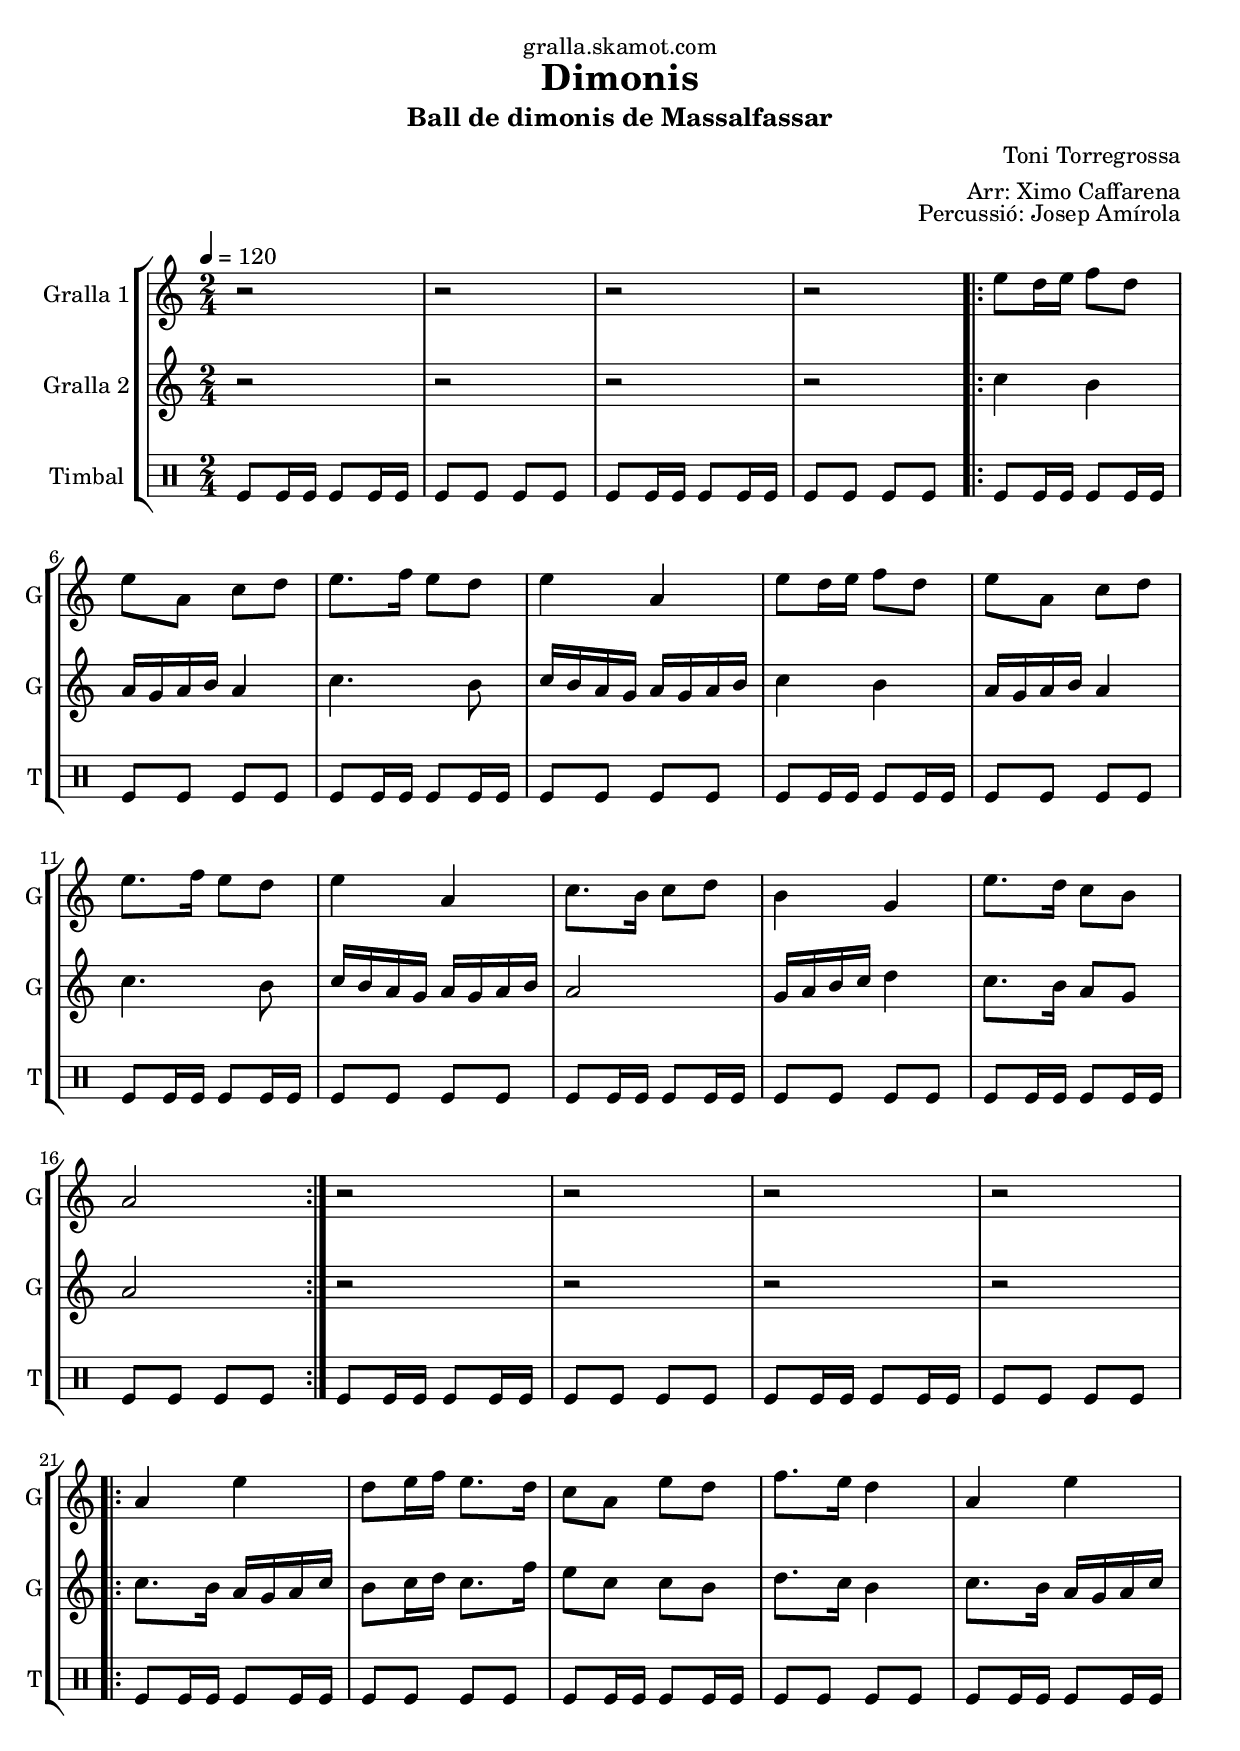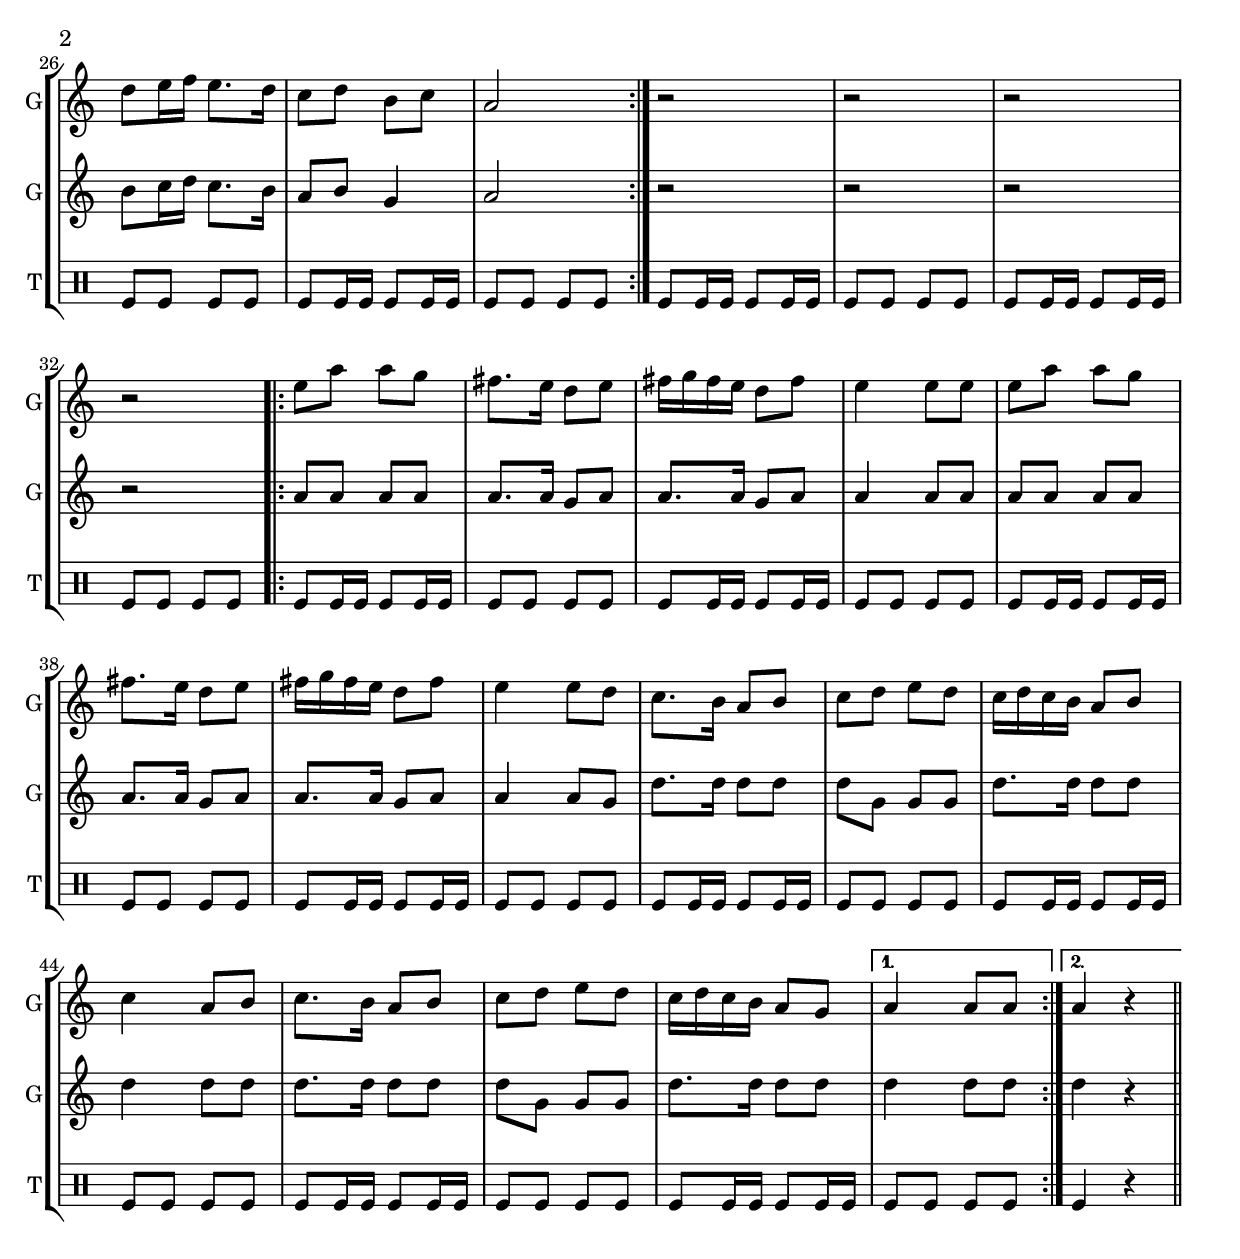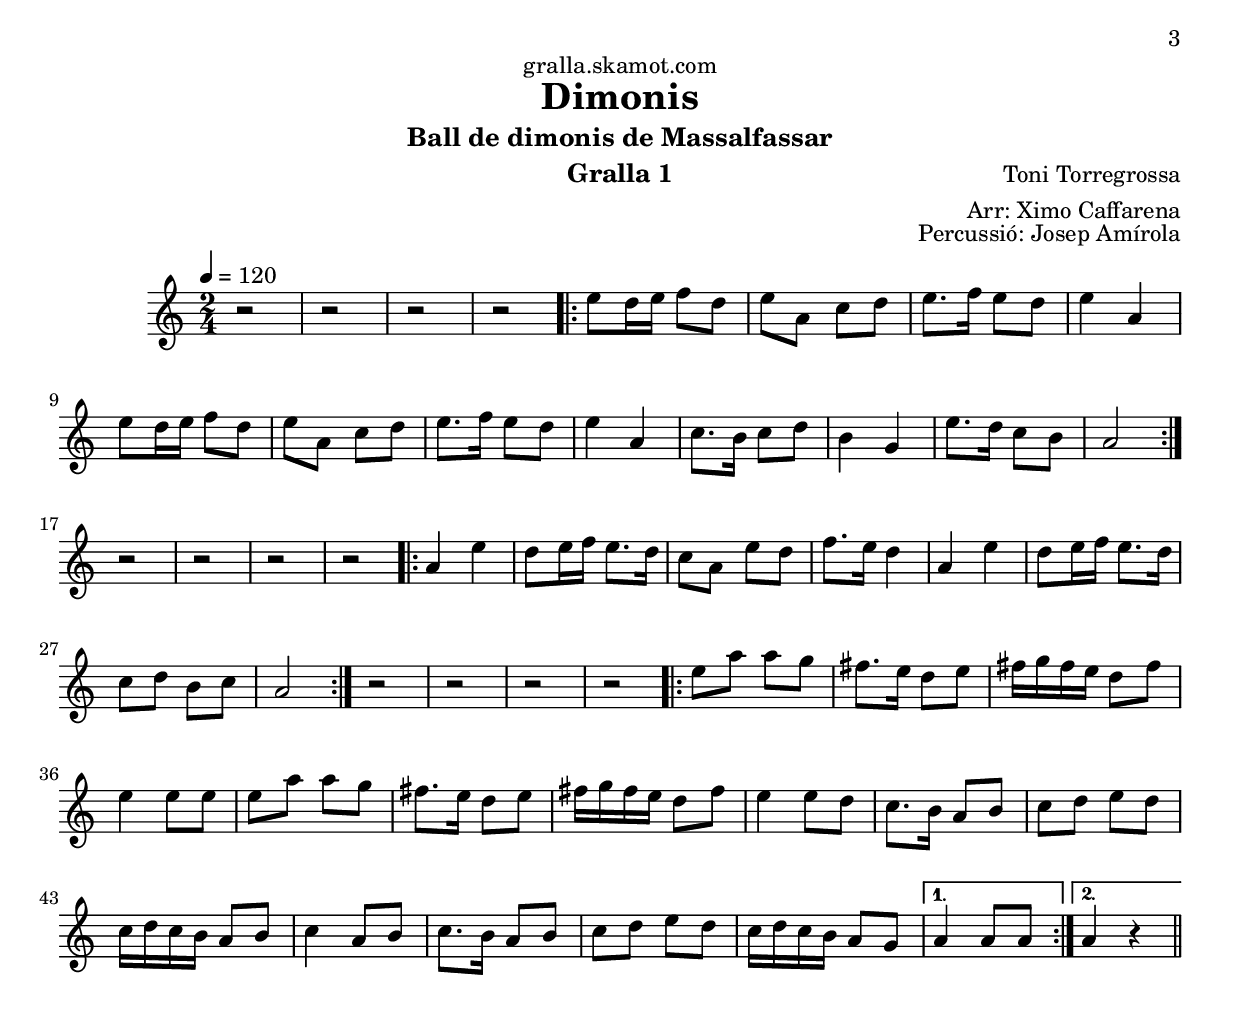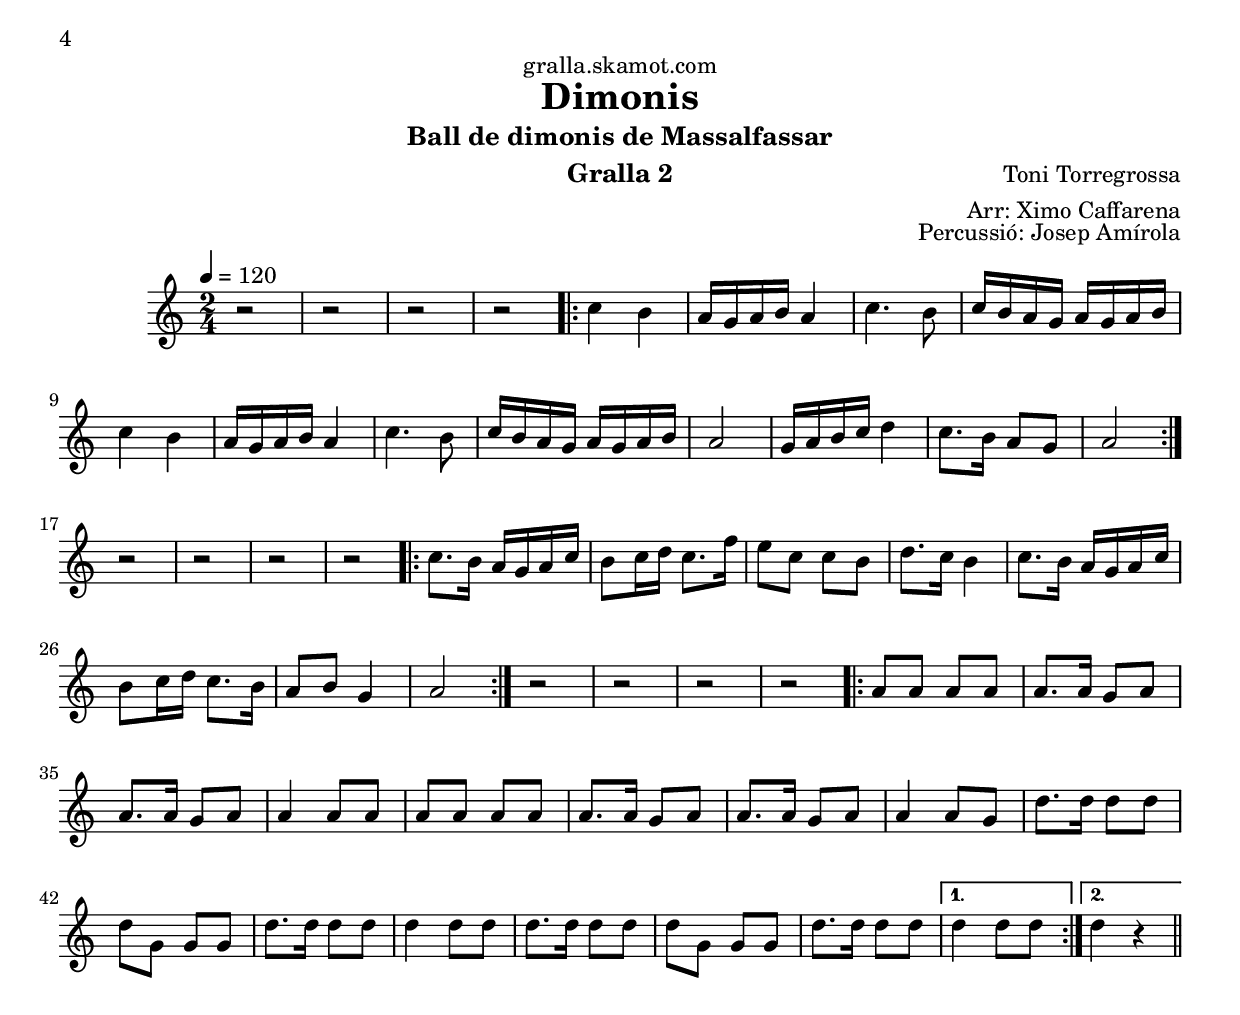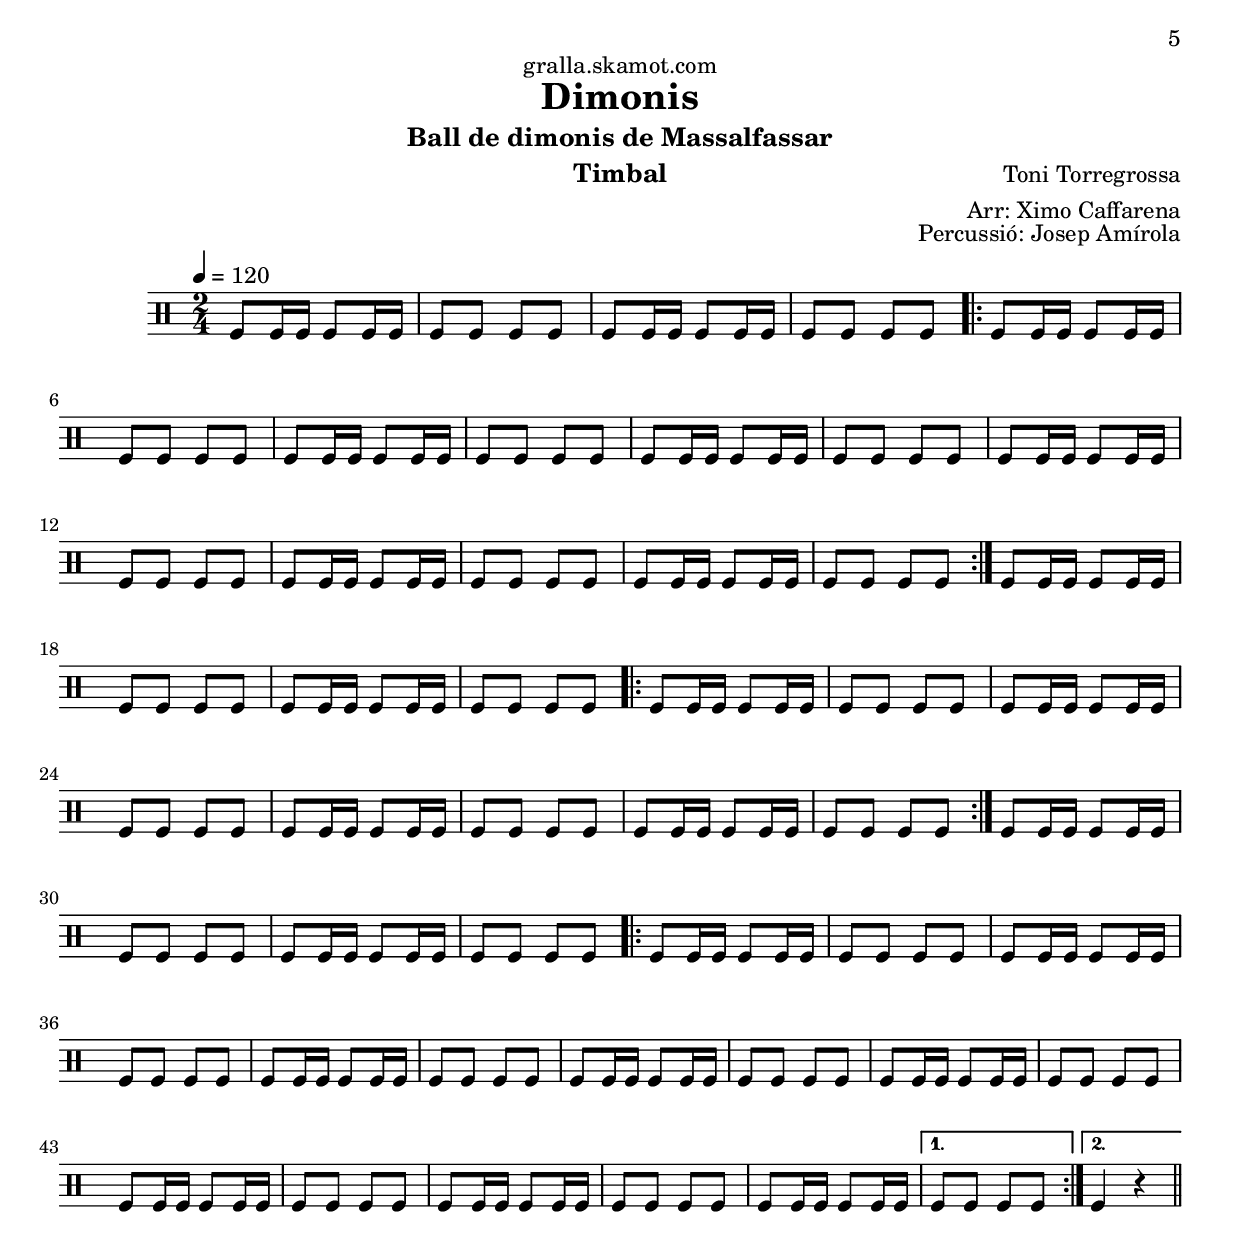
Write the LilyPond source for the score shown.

\version "2.16.2"

\header {
  dedication="gralla.skamot.com"
  title="Dimonis"
  subtitle="Ball de dimonis de Massalfassar"
  subsubtitle=""
  poet=""
  meter=""
  piece=""
  composer="Toni Torregrossa"
  arranger="Arr: Ximo Caffarena"
  opus="Percussió: Josep Amírola"
  instrument=""
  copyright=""
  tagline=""
}

liniaroAa =
\relative e''
{
  \tempo 4=120
  \clef treble
  \key c \major
  \time 2/4
  r2  |
  r2  |
  r2  |
  r2  |
  %05
  \repeat volta 2 { e8 d16 e f8 d  |
  e8 a, c d  |
  e8. f16 e8 d  |
  e4 a,  |
  e'8 d16 e f8 d  |
  %10
  e8 a, c d  |
  e8. f16 e8 d  |
  e4 a,  |
  c8. b16 c8 d  |
  b4 g  |
  %15
  e'8. d16 c8 b  |
  a2  | }
  r2  |
  r2  |
  r2  |
  %20
  r2  |
  \repeat volta 2 { a4 e'  |
  d8 e16 f e8. d16  |
  c8 a e' d  |
  f8. e16 d4  |
  %25
  a4 e'  |
  d8 e16 f e8. d16  |
  c8 d b c  |
  a2  | }
  r2  |
  %30
  r2  |
  r2  |
  r2  |
  \repeat volta 2 { e'8 a a g  |
  fis8. e16 d8 e  |
  %35
  fis16 g fis e d8 fis  |
  e4 e8 e  |
  e8 a a g  |
  fis8. e16 d8 e  |
  fis16 g fis e d8 fis  |
  %40
  e4 e8 d  |
  c8. b16 a8 b  |
  c8 d e d  |
  c16 d c b a8 b  |
  c4 a8 b  |
  %45
  c8. b16 a8 b  |
  c8 d e d  |
  c16 d c b a8 g }
  \alternative { { a4 a8 a }
  { a4 r } } \bar "||"
}

liniaroAb =
\relative c''
{
  \tempo 4=120
  \clef treble
  \key c \major
  \time 2/4
  r2  |
  r2  |
  r2  |
  r2  |
  %05
  \repeat volta 2 { c4 b  |
  a16 g a b a4  |
  c4. b8  |
  c16 b a g a g a b  |
  c4 b  |
  %10
  a16 g a b a4  |
  c4. b8  |
  c16 b a g a g a b  |
  a2  |
  g16 a b c d4  |
  %15
  c8. b16 a8 g  |
  a2  | }
  r2  |
  r2  |
  r2  |
  %20
  r2  |
  \repeat volta 2 { c8. b16 a g a c  |
  b8 c16 d c8. f16  |
  e8 c c b  |
  d8. c16 b4  |
  %25
  c8. b16 a g a c  |
  b8 c16 d c8. b16  |
  a8 b g4  |
  a2  | }
  r2  |
  %30
  r2  |
  r2  |
  r2  |
  \repeat volta 2 { a8 a a a  |
  a8. a16 g8 a  |
  %35
  a8. a16 g8 a  |
  a4 a8 a  |
  a8 a a a  |
  a8. a16 g8 a  |
  a8. a16 g8 a  |
  %40
  a4 a8 g  |
  d'8. d16 d8 d  |
  d8 g, g g  |
  d'8. d16 d8 d  |
  d4 d8 d  |
  %45
  d8. d16 d8 d  |
  d8 g, g g  |
  d'8. d16 d8 d }
  \alternative { { d4 d8 d }
  { d4 r } } \bar "||"
}

liniaroAc =
\drummode
{
  \tempo 4=120
  \time 2/4
  tomfl8 tomfl16 tomfl tomfl8 tomfl16 tomfl  |
  tomfl8 tomfl tomfl tomfl  |
  tomfl8 tomfl16 tomfl tomfl8 tomfl16 tomfl  |
  tomfl8 tomfl tomfl tomfl  |
  %05
  \repeat volta 2 { tomfl8 tomfl16 tomfl tomfl8 tomfl16 tomfl  |
  tomfl8 tomfl tomfl tomfl  |
  tomfl8 tomfl16 tomfl tomfl8 tomfl16 tomfl  |
  tomfl8 tomfl tomfl tomfl  |
  tomfl8 tomfl16 tomfl tomfl8 tomfl16 tomfl  |
  %10
  tomfl8 tomfl tomfl tomfl  |
  tomfl8 tomfl16 tomfl tomfl8 tomfl16 tomfl  |
  tomfl8 tomfl tomfl tomfl  |
  tomfl8 tomfl16 tomfl tomfl8 tomfl16 tomfl  |
  tomfl8 tomfl tomfl tomfl  |
  %15
  tomfl8 tomfl16 tomfl tomfl8 tomfl16 tomfl  |
  tomfl8 tomfl tomfl tomfl  | }
  tomfl8 tomfl16 tomfl tomfl8 tomfl16 tomfl  |
  tomfl8 tomfl tomfl tomfl  |
  tomfl8 tomfl16 tomfl tomfl8 tomfl16 tomfl  |
  %20
  tomfl8 tomfl tomfl tomfl  |
  \repeat volta 2 { tomfl8 tomfl16 tomfl tomfl8 tomfl16 tomfl  |
  tomfl8 tomfl tomfl tomfl  |
  tomfl8 tomfl16 tomfl tomfl8 tomfl16 tomfl  |
  tomfl8 tomfl tomfl tomfl  |
  %25
  tomfl8 tomfl16 tomfl tomfl8 tomfl16 tomfl  |
  tomfl8 tomfl tomfl tomfl  |
  tomfl8 tomfl16 tomfl tomfl8 tomfl16 tomfl  |
  tomfl8 tomfl tomfl tomfl  | }
  tomfl8 tomfl16 tomfl tomfl8 tomfl16 tomfl  |
  %30
  tomfl8 tomfl tomfl tomfl  |
  tomfl8 tomfl16 tomfl tomfl8 tomfl16 tomfl  |
  tomfl8 tomfl tomfl tomfl  |
  \repeat volta 2 { tomfl8 tomfl16 tomfl tomfl8 tomfl16 tomfl  |
  tomfl8 tomfl tomfl tomfl  |
  %35
  tomfl8 tomfl16 tomfl tomfl8 tomfl16 tomfl  |
  tomfl8 tomfl tomfl tomfl  |
  tomfl8 tomfl16 tomfl tomfl8 tomfl16 tomfl  |
  tomfl8 tomfl tomfl tomfl  |
  tomfl8 tomfl16 tomfl tomfl8 tomfl16 tomfl  |
  %40
  tomfl8 tomfl tomfl tomfl  |
  tomfl8 tomfl16 tomfl tomfl8 tomfl16 tomfl  |
  tomfl8 tomfl tomfl tomfl  |
  tomfl8 tomfl16 tomfl tomfl8 tomfl16 tomfl  |
  tomfl8 tomfl tomfl tomfl  |
  %45
  tomfl8 tomfl16 tomfl tomfl8 tomfl16 tomfl  |
  tomfl8 tomfl tomfl tomfl  |
  tomfl8 tomfl16 tomfl tomfl8 tomfl16 tomfl }
  \alternative { { tomfl8 tomfl tomfl tomfl }
  { tomfl4 r } } \bar "||"
}

\bookpart {
  \score {
    \new StaffGroup {
      \override Score.RehearsalMark #'self-alignment-X = #LEFT
      <<
        \new Staff \with {instrumentName = #"Gralla 1" shortInstrumentName = #"G"} \liniaroAa
        \new Staff \with {instrumentName = #"Gralla 2" shortInstrumentName = #"G"} \liniaroAb
        \new DrumStaff \with {instrumentName = #"Timbal" shortInstrumentName = #"T"} \liniaroAc
      >>
    }
    \layout {}
  }
  \score { \unfoldRepeats
    \new StaffGroup {
      \override Score.RehearsalMark #'self-alignment-X = #LEFT
      <<
        \new Staff \with {instrumentName = #"Gralla 1" shortInstrumentName = #"G"} \liniaroAa
        \new Staff \with {instrumentName = #"Gralla 2" shortInstrumentName = #"G"} \liniaroAb
        \new DrumStaff \with {instrumentName = #"Timbal" shortInstrumentName = #"T"} \liniaroAc
      >>
    }
    \midi {
      \set Staff.midiInstrument = "oboe"
      \set DrumStaff.midiInstrument = "drums"
    }
  }
}

\bookpart {
  \header {instrument="Gralla 1"}
  \score {
    \new StaffGroup {
      \override Score.RehearsalMark #'self-alignment-X = #LEFT
      <<
        \new Staff \liniaroAa
      >>
    }
    \layout {}
  }
  \score { \unfoldRepeats
    \new StaffGroup {
      \override Score.RehearsalMark #'self-alignment-X = #LEFT
      <<
        \new Staff \liniaroAa
      >>
    }
    \midi {
      \set Staff.midiInstrument = "oboe"
      \set DrumStaff.midiInstrument = "drums"
    }
  }
}

\bookpart {
  \header {instrument="Gralla 2"}
  \score {
    \new StaffGroup {
      \override Score.RehearsalMark #'self-alignment-X = #LEFT
      <<
        \new Staff \liniaroAb
      >>
    }
    \layout {}
  }
  \score { \unfoldRepeats
    \new StaffGroup {
      \override Score.RehearsalMark #'self-alignment-X = #LEFT
      <<
        \new Staff \liniaroAb
      >>
    }
    \midi {
      \set Staff.midiInstrument = "oboe"
      \set DrumStaff.midiInstrument = "drums"
    }
  }
}

\bookpart {
  \header {instrument="Timbal"}
  \score {
    \new StaffGroup {
      \override Score.RehearsalMark #'self-alignment-X = #LEFT
      <<
        \new DrumStaff \liniaroAc
      >>
    }
    \layout {}
  }
  \score { \unfoldRepeats
    \new StaffGroup {
      \override Score.RehearsalMark #'self-alignment-X = #LEFT
      <<
        \new DrumStaff \liniaroAc
      >>
    }
    \midi {
      \set Staff.midiInstrument = "oboe"
      \set DrumStaff.midiInstrument = "drums"
    }
  }
}

